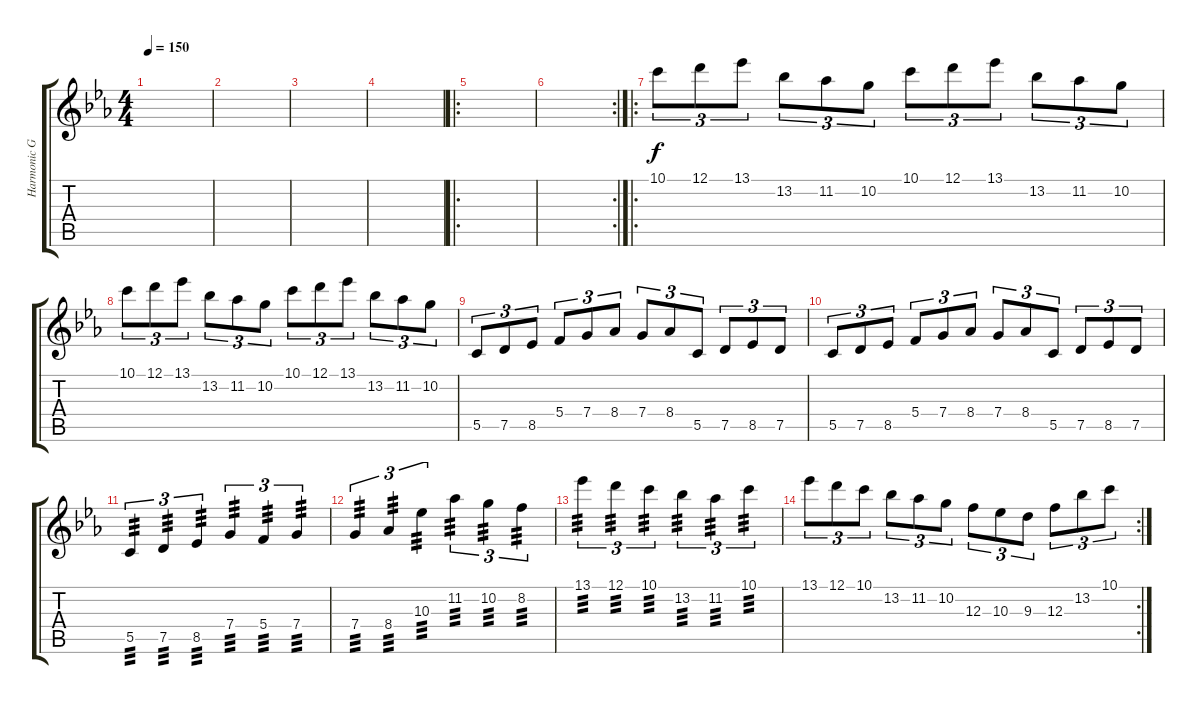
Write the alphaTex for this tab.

\track ("Harmonic Guitar" "Harmonic G") {instrument distortionguitar}
\staff {score tabs}
\tuning (D4 A3 F3 C3 G2 C2) {hide}
\ts (4 4)
\tempo 150
\clef g2
\ks cminor
|
|
|
|
\ro
|
\rc 2
|
\ro
10.1.8{tu (3 2)} 12.1.8{tu (3 2)} 13.1.8{tu (3 2)} 13.2.8{tu (3 2)} 11.2.8{tu (3 2)} 10.2.8{tu (3 2)} 10.1.8{tu (3 2)} 12.1.8{tu (3 2)} 13.1.8{tu (3 2)} 13.2.8{tu (3 2)} 11.2.8{tu (3 2)} 10.2.8{tu (3 2)} |
10.1.8{tu (3 2)} 12.1.8{tu (3 2)} 13.1.8{tu (3 2)} 13.2.8{tu (3 2)} 11.2.8{tu (3 2)} 10.2.8{tu (3 2)} 10.1.8{tu (3 2)} 12.1.8{tu (3 2)} 13.1.8{tu (3 2)} 13.2.8{tu (3 2)} 11.2.8{tu (3 2)} 10.2.8{tu (3 2)} |
5.5.8{tu (3 2)} 7.5.8{tu (3 2)} 8.5.8{tu (3 2)} 5.4.8{tu (3 2)} 7.4.8{tu (3 2)} 8.4.8{tu (3 2)} 7.4.8{tu (3 2)} 8.4.8{tu (3 2)} 5.5.8{tu (3 2)} 7.5.8{tu (3 2)} 8.5.8{tu (3 2)} 7.5.8{tu (3 2)} |
5.5.8{tu (3 2)} 7.5.8{tu (3 2)} 8.5.8{tu (3 2)} 5.4.8{tu (3 2)} 7.4.8{tu (3 2)} 8.4.8{tu (3 2)} 7.4.8{tu (3 2)} 8.4.8{tu (3 2)} 5.5.8{tu (3 2)} 7.5.8{tu (3 2)} 8.5.8{tu (3 2)} 7.5.8{tu (3 2)} |
5.5.4{tu (3 2) tp 3} 7.5.4{tu (3 2) tp 3} 8.5.4{tu (3 2) tp 3} 7.4.4{tu (3 2) tp 3} 5.4.4{tu (3 2) tp 3} 7.4.4{tu (3 2) tp 3} |
7.4.4{tu (3 2) tp 3} 8.4.4{tu (3 2) tp 3} 10.3.4{tu (3 2) tp 3} 11.2.4{tu (3 2) tp 3} 10.2.4{tu (3 2) tp 3} 8.2.4{tu (3 2) tp 3} |
13.1.4{tu (3 2) tp 3} 12.1.4{tu (3 2) tp 3} 10.1.4{tu (3 2) tp 3} 13.2.4{tu (3 2) tp 3} 11.2.4{tu (3 2) tp 3} 10.1.4{tu (3 2) tp 3} |
\rc 2
13.1.8{tu (3 2)} 12.1.8{tu (3 2)} 10.1.8{tu (3 2)} 13.2.8{tu (3 2)} 11.2.8{tu (3 2)} 10.2.8{tu (3 2)} 12.3.8{tu (3 2)} 10.3.8{tu (3 2)} 9.3.8{tu (3 2)} 12.3.8{tu (3 2)} 13.2.8{tu (3 2)} 10.1.8{tu (3 2)}
